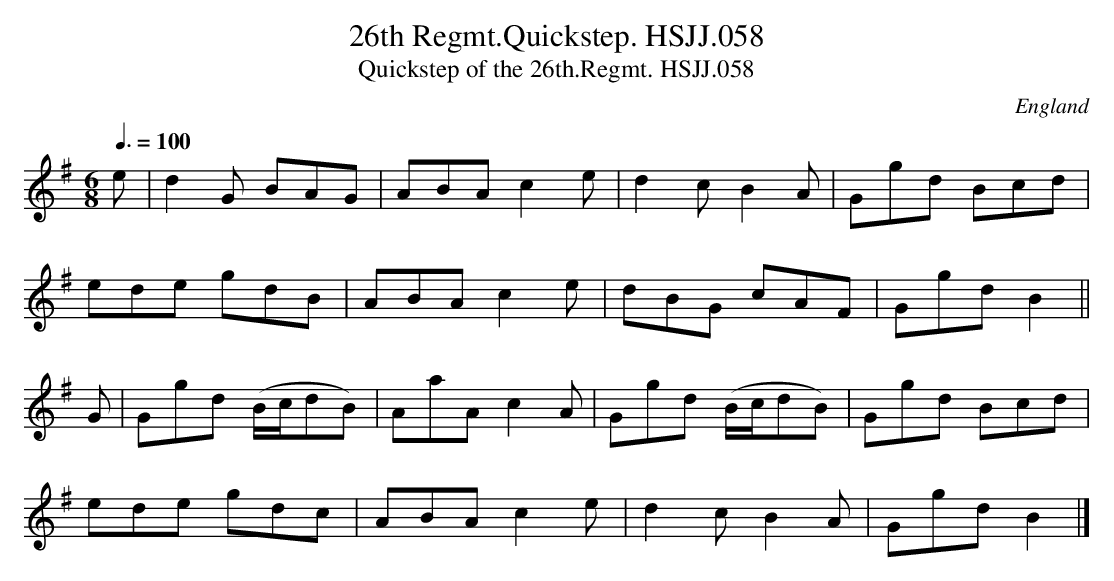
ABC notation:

X:1
T:26th Regmt.Quickstep. HSJJ.058
T:Quickstep of the 26th.Regmt. HSJJ.058
M:6/8
L:1/8
Q:3/8=100
O:England
K:G
e|d2G BAG|ABAc2e|d2cB2A|Ggd Bcd|
ede gdB|ABAc2e|dBG cAF|GgdB2||
G|Ggd (B/c/dB)|AaA c2A|Ggd (B/c/dB)|Ggd Bcd|
ede gdc|ABA c2e|d2cB2A|GgdB2|]
